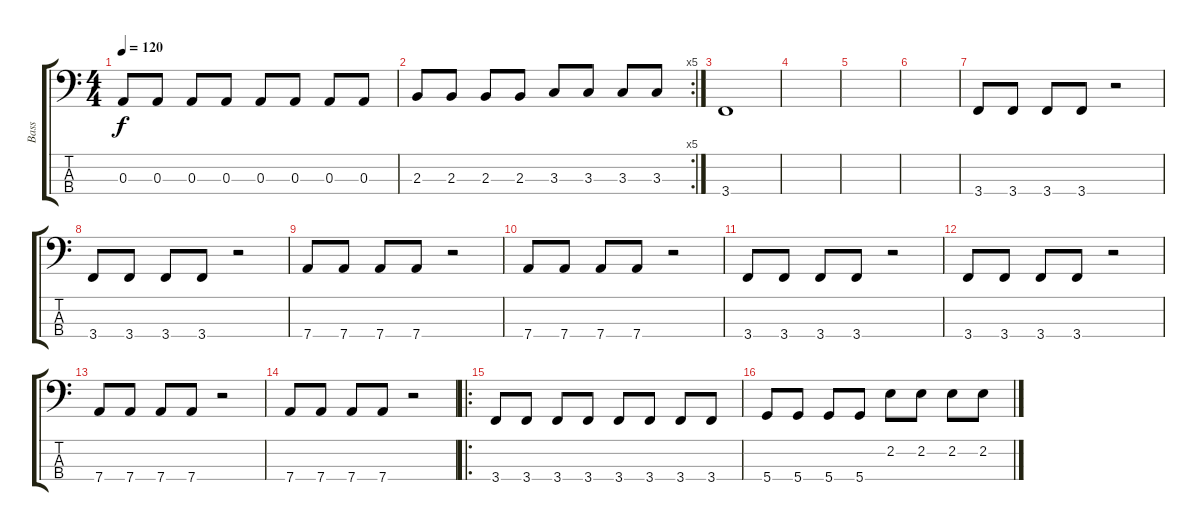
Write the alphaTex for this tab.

\track ("Bass" "Bass") {instrument electricbassfinger}
\staff {score tabs}
\tuning (G2 D2 A1 D1) {hide}
\ts (4 4)
\tempo 120
\clef f4
\ks c
0.3.8{dy f} 0.3.8 0.3.8 0.3.8 0.3.8 0.3.8 0.3.8 0.3.8 |
\rc 5
2.3.8 2.3.8 2.3.8 2.3.8 3.3.8 3.3.8 3.3.8 3.3.8 |
3.4.1 |
|
|
|
3.4.8 3.4.8 3.4.8 3.4.8 r.2 |
3.4.8 3.4.8 3.4.8 3.4.8 r.2 |
7.4.8 7.4.8 7.4.8 7.4.8 r.2 |
7.4.8 7.4.8 7.4.8 7.4.8 r.2 |
3.4.8 3.4.8 3.4.8 3.4.8 r.2 |
3.4.8 3.4.8 3.4.8 3.4.8 r.2 |
7.4.8 7.4.8 7.4.8 7.4.8 r.2 |
7.4.8 7.4.8 7.4.8 7.4.8 r.2 |
\ro
3.4.8 3.4.8 3.4.8 3.4.8 3.4.8 3.4.8 3.4.8 3.4.8 |
5.4.8 5.4.8 5.4.8 5.4.8 2.2.8 2.2.8 2.2.8 2.2.8
